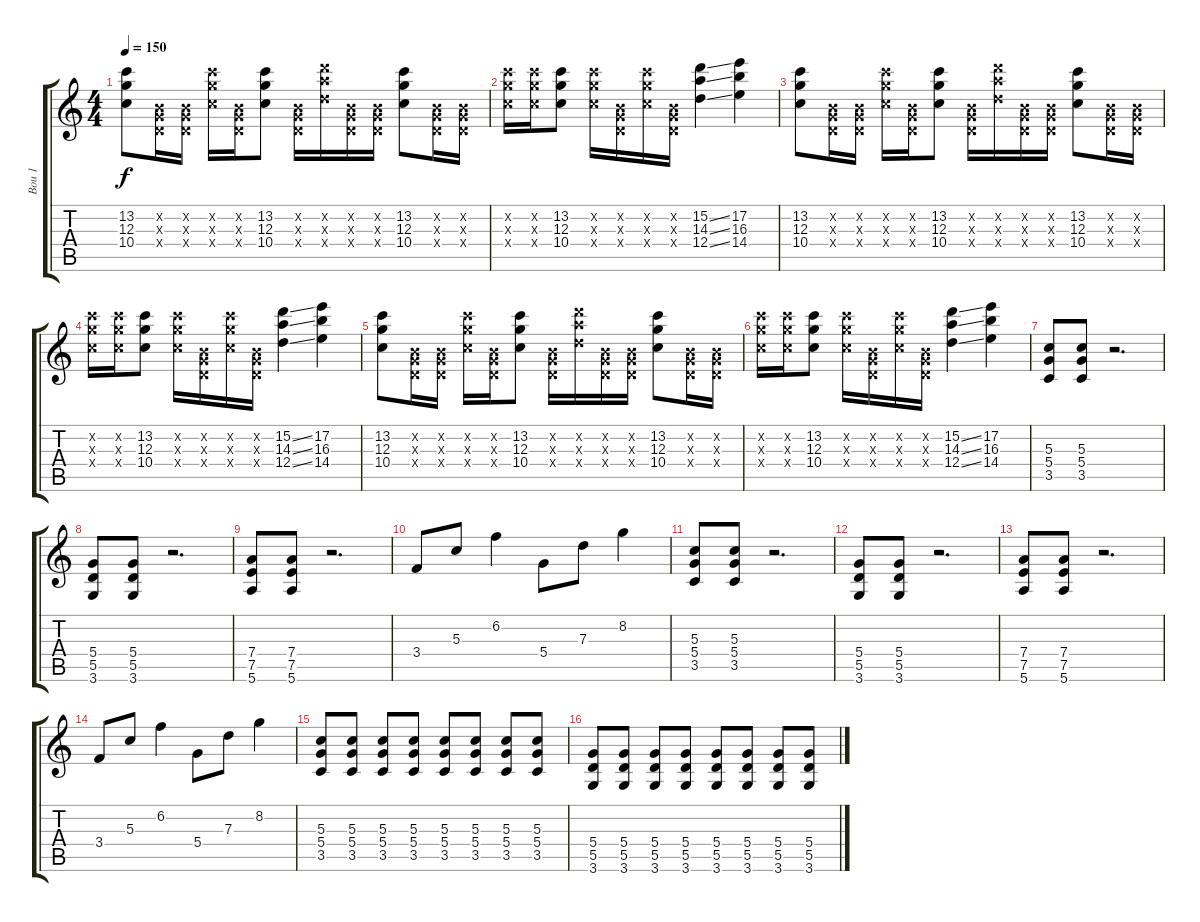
\track ("Bou 1" "Bou 1") {instrument distortionguitar}
\staff {score tabs}
\tuning (E4 B3 G3 D3 A2 E2) {hide}
\ts (4 4)
\tempo 150
\clef g2
\ks c
(13.2 12.3 10.4).8{dy f} (0.2{x} 0.3{x} 0.4{x}).16 (0.2{x} 0.3{x} 0.4{x}).16 (13.2{x} 12.3{x} 10.4{x}).16 (0.2{x} 0.3{x} 0.4{x}).16 (13.2 12.3 10.4).8 (0.2{x} 0.3{x} 0.4{x}).16 (15.2{x} 14.3{x} 12.4{x}).16 (0.2{x} 0.3{x} 0.4{x}).16 (0.2{x} 0.3{x} 0.4{x}).16 (13.2 12.3 10.4).8 (0.2{x} 0.3{x} 0.4{x}).16 (0.2{x} 0.3{x} 0.4{x}).16 |
(13.2{x} 12.3{x} 10.4{x}).16 (13.2{x} 12.3{x} 10.4{x}).16 (13.2 12.3 10.4).8 (13.2{x} 12.3{x} 10.4{x}).16 (0.2{x} 0.3{x} 0.4{x}).16 (13.2{x} 12.3{x} 10.4{x}).16 (0.2{x} 0.3{x} 0.4{x}).16 (15.2{ss} 14.3{ss} 12.4{ss}).4 (17.2 16.3 14.4).4 |
(13.2 12.3 10.4).8 (0.2{x} 0.3{x} 0.4{x}).16 (0.2{x} 0.3{x} 0.4{x}).16 (13.2{x} 12.3{x} 10.4{x}).16 (0.2{x} 0.3{x} 0.4{x}).16 (13.2 12.3 10.4).8 (0.2{x} 0.3{x} 0.4{x}).16 (15.2{x} 14.3{x} 12.4{x}).16 (0.2{x} 0.3{x} 0.4{x}).16 (0.2{x} 0.3{x} 0.4{x}).16 (13.2 12.3 10.4).8 (0.2{x} 0.3{x} 0.4{x}).16 (0.2{x} 0.3{x} 0.4{x}).16 |
(13.2{x} 12.3{x} 10.4{x}).16 (13.2{x} 12.3{x} 10.4{x}).16 (13.2 12.3 10.4).8 (13.2{x} 12.3{x} 10.4{x}).16 (0.2{x} 0.3{x} 0.4{x}).16 (13.2{x} 12.3{x} 10.4{x}).16 (0.2{x} 0.3{x} 0.4{x}).16 (15.2{ss} 14.3{ss} 12.4{ss}).4 (17.2 16.3 14.4).4 |
(13.2 12.3 10.4).8 (0.2{x} 0.3{x} 0.4{x}).16 (0.2{x} 0.3{x} 0.4{x}).16 (13.2{x} 12.3{x} 10.4{x}).16 (0.2{x} 0.3{x} 0.4{x}).16 (13.2 12.3 10.4).8 (0.2{x} 0.3{x} 0.4{x}).16 (15.2{x} 14.3{x} 12.4{x}).16 (0.2{x} 0.3{x} 0.4{x}).16 (0.2{x} 0.3{x} 0.4{x}).16 (13.2 12.3 10.4).8 (0.2{x} 0.3{x} 0.4{x}).16 (0.2{x} 0.3{x} 0.4{x}).16 |
(13.2{x} 12.3{x} 10.4{x}).16 (13.2{x} 12.3{x} 10.4{x}).16 (13.2 12.3 10.4).8 (13.2{x} 12.3{x} 10.4{x}).16 (0.2{x} 0.3{x} 0.4{x}).16 (13.2{x} 12.3{x} 10.4{x}).16 (0.2{x} 0.3{x} 0.4{x}).16 (15.2{ss} 14.3{ss} 12.4{ss}).4 (17.2 16.3 14.4).4 |
(5.3 5.4 3.5).8 (5.3 5.4 3.5).8 r.2{d} |
(5.4 5.5 3.6).8 (5.4 5.5 3.6).8 r.2{d} |
(7.4 7.5 5.6).8 (7.4 7.5 5.6).8 r.2{d} |
3.4.8 5.3.8 6.2.4 5.4.8 7.3.8 8.2.4 |
(5.3 5.4 3.5).8 (5.3 5.4 3.5).8 r.2{d} |
(5.4 5.5 3.6).8 (5.4 5.5 3.6).8 r.2{d} |
(7.4 7.5 5.6).8 (7.4 7.5 5.6).8 r.2{d} |
3.4.8 5.3.8 6.2.4 5.4.8 7.3.8 8.2.4 |
(5.3 5.4 3.5).8 (5.3 5.4 3.5).8 (5.3 5.4 3.5).8 (5.3 5.4 3.5).8 (5.3 5.4 3.5).8 (5.3 5.4 3.5).8 (5.3 5.4 3.5).8 (5.3 5.4 3.5).8 |
(5.4 5.5 3.6).8 (5.4 5.5 3.6).8 (5.4 5.5 3.6).8 (5.4 5.5 3.6).8 (5.4 5.5 3.6).8 (5.4 5.5 3.6).8 (5.4 5.5 3.6).8 (5.4 5.5 3.6).8
